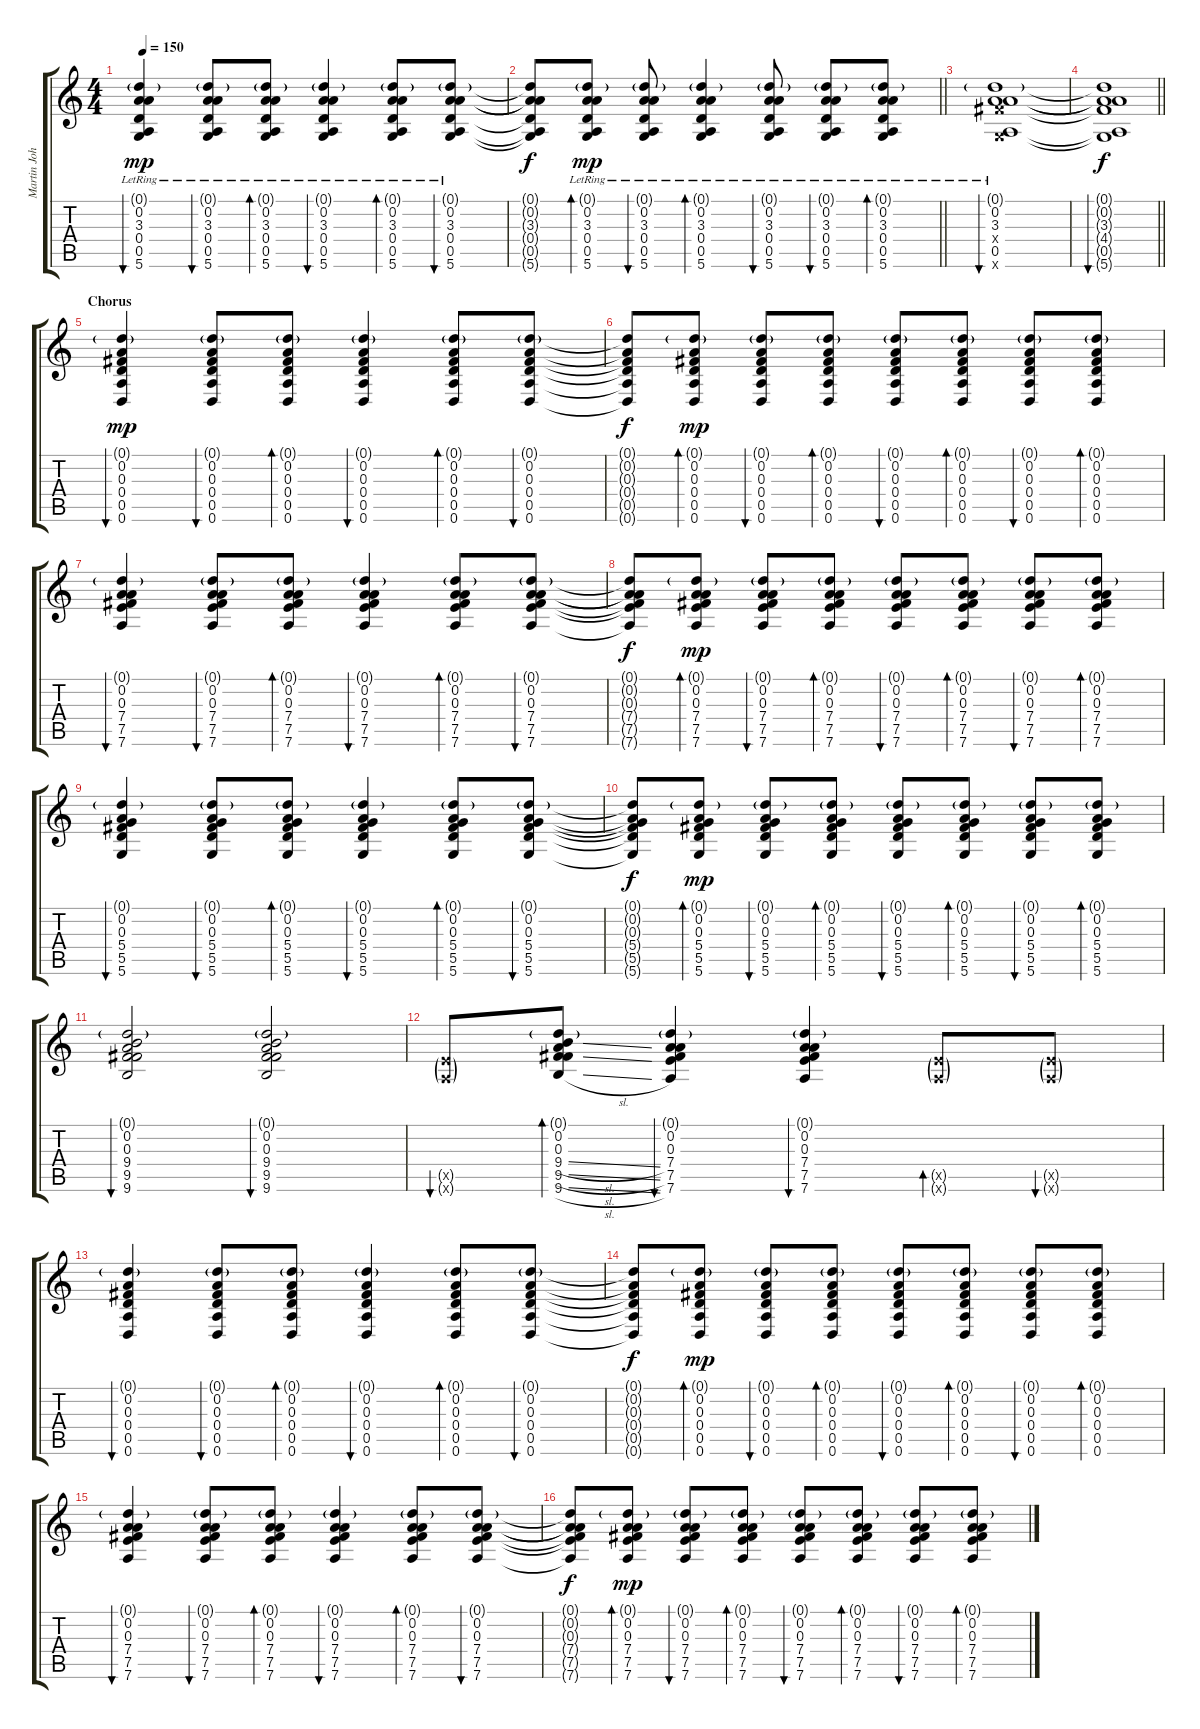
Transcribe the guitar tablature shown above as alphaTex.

\track ("Martin Johnson (Rhythm Guitar)" "Martin Joh") {instrument acousticguitarsteel}
\staff {score tabs}
\tuning (D4 A3 Gb3 D3 A2 D2) {hide}
\ts (4 4)
\tempo 150
\clef g2
\ks c
(0.1{g lr} 0.2{lr} 3.3{lr} 0.4{lr} 0.5{lr} 5.6{lr}).4{bu 240 dy mp} (0.1{g lr} 0.2{lr} 3.3{lr} 0.4{lr} 0.5{lr} 5.6{lr}).8{bu 60} (0.1{g lr} 0.2{lr} 3.3{lr} 0.4{lr} 0.5{lr} 5.6{lr}).8{bd 60} (0.1{g lr} 0.2{lr} 3.3{lr} 0.4{lr} 0.5{lr} 5.6{lr}).4{bu 60} (0.1{g lr} 0.2{lr} 3.3{lr} 0.4{lr} 0.5{lr} 5.6{lr}).8{bd 60} (0.1{g lr} 0.2{lr} 3.3{lr} 0.4{lr} 0.5{lr} 5.6{lr}).8{bu 60} |
\barLineRight lightlight
(0.1{t} 0.2{t} 3.3{t} 0.4{t} 0.5{t} 5.6{t}).8{dy f} (0.1{g lr} 0.2{lr} 3.3{lr} 0.4{lr} 0.5{lr} 5.6{lr}).8{bd 60 dy mp} (0.1{g lr} 0.2{lr} 3.3{lr} 0.4{lr} 0.5{lr} 5.6{lr}).8{bu 60} (0.1{g lr} 0.2{lr} 3.3{lr} 0.4{lr} 0.5{lr} 5.6{lr}).4{bd 60} (0.1{g lr} 0.2{lr} 3.3{lr} 0.4{lr} 0.5{lr} 5.6{lr}).8{bu 60} (0.1{g lr} 0.2{lr} 3.3{lr} 0.4{lr} 0.5{lr} 5.6{lr}).8{bu 60} (0.1{g lr} 0.2{lr} 3.3{lr} 0.4{lr} 0.5{lr} 5.6{lr}).8{bd 60} |
(0.1{g lr} 0.2{lr} 3.3{lr} 4.4{x} 0.5{lr} 5.6{x}).1{bu 240} |
\barLineRight lightlight
(0.1{t} 0.2{t} 3.3{t} 4.4{t} 0.5{t} 5.6{t}).1{bu 240 dy f} |
\section ("" "Chorus")
(0.1{g} 0.2 0.3 0.4 0.5 0.6).4{bu 240 dy mp instrument overdrivenguitar} (0.1{g} 0.2 0.3 0.4 0.5 0.6).8{bu 60} (0.1{g} 0.2 0.3 0.4 0.5 0.6).8{bd 60} (0.1{g} 0.2 0.3 0.4 0.5 0.6).4{bu 60} (0.1{g} 0.2 0.3 0.4 0.5 0.6).8{bd 60} (0.1{g} 0.2 0.3 0.4 0.5 0.6).8{bu 60} |
(0.1{t} 0.2{t} 0.3{t} 0.4{t} 0.5{t} 0.6{t}).8{dy f} (0.1{g} 0.2 0.3 0.4 0.5 0.6).8{bd 60 dy mp} (0.1{g} 0.2 0.3 0.4 0.5 0.6).8{bu 60} (0.1{g} 0.2 0.3 0.4 0.5 0.6).8{bd 60} (0.1{g} 0.2 0.3 0.4 0.5 0.6).8{bu 60} (0.1{g} 0.2 0.3 0.4 0.5 0.6).8{bd 60} (0.1{g} 0.2 0.3 0.4 0.5 0.6).8{bu 60} (0.1{g} 0.2 0.3 0.4 0.5 0.6).8{bd 60} |
(0.1{g} 0.2 0.3 7.4 7.5 7.6).4{bu 120} (0.1{g} 0.2 0.3 7.4 7.5 7.6).8{bu 60} (0.1{g} 0.2 0.3 7.4 7.5 7.6).8{bd 60} (0.1{g} 0.2 0.3 7.4 7.5 7.6).4{bu 60} (0.1{g} 0.2 0.3 7.4 7.5 7.6).8{bd 60} (0.1{g} 0.2 0.3 7.4 7.5 7.6).8{bu 60} |
(0.1{t} 0.2{t} 0.3{t} 7.4{t} 7.5{t} 7.6{t}).8{dy f} (0.1{g} 0.2 0.3 7.4 7.5 7.6).8{bd 60 dy mp} (0.1{g} 0.2 0.3 7.4 7.5 7.6).8{bu 60} (0.1{g} 0.2 0.3 7.4 7.5 7.6).8{bd 60} (0.1{g} 0.2 0.3 7.4 7.5 7.6).8{bu 60} (0.1{g} 0.2 0.3 7.4 7.5 7.6).8{bd 60} (0.1{g} 0.2 0.3 7.4 7.5 7.6).8{bu 60} (0.1{g} 0.2 0.3 7.4 7.5 7.6).8{bd 60} |
(0.1{g} 0.2 0.3 5.4 5.5 5.6).4{bu 120} (0.1{g} 0.2 0.3 5.4 5.5 5.6).8{bu 60} (0.1{g} 0.2 0.3 5.4 5.5 5.6).8{bd 60} (0.1{g} 0.2 0.3 5.4 5.5 5.6).4{bu 60} (0.1{g} 0.2 0.3 5.4 5.5 5.6).8{bd 60} (0.1{g} 0.2 0.3 5.4 5.5 5.6).8{bu 60} |
(0.1{t} 0.2{t} 0.3{t} 5.4{t} 5.5{t} 5.6{t}).8{dy f} (0.1{g} 0.2 0.3 5.4 5.5 5.6).8{bd 60 dy mp} (0.1{g} 0.2 0.3 5.4 5.5 5.6).8{bu 60} (0.1{g} 0.2 0.3 5.4 5.5 5.6).8{bd 60} (0.1{g} 0.2 0.3 5.4 5.5 5.6).8{bu 60} (0.1{g} 0.2 0.3 5.4 5.5 5.6).8{bd 60} (0.1{g} 0.2 0.3 5.4 5.5 5.6).8{bu 60} (0.1{g} 0.2 0.3 5.4 5.5 5.6).8{bd 60} |
(0.1{g} 0.2 0.3 9.4 9.5 9.6).2{bu 120} (0.1{g} 0.2 0.3 9.4 9.5 9.6).2{bu 120} |
(7.5{g x} 7.6{g x}).8{bu 60} (0.1{g} 0.2 0.3 9.4{sl} 9.5{sl} 9.6{sl}).8{bd 60} (0.1{g} 0.2 0.3 7.4 7.5 7.6).4{bu 120} (0.1{g} 0.2 0.3 7.4 7.5 7.6).4{bu 60} (7.5{g x} 7.6{g x}).8{bd 60} (7.5{g x} 7.6{g x}).8{bu 60} |
(0.1{g} 0.2 0.3 0.4 0.5 0.6).4{bu 240 instrument overdrivenguitar} (0.1{g} 0.2 0.3 0.4 0.5 0.6).8{bu 60} (0.1{g} 0.2 0.3 0.4 0.5 0.6).8{bd 60} (0.1{g} 0.2 0.3 0.4 0.5 0.6).4{bu 60} (0.1{g} 0.2 0.3 0.4 0.5 0.6).8{bd 60} (0.1{g} 0.2 0.3 0.4 0.5 0.6).8{bu 60} |
(0.1{t} 0.2{t} 0.3{t} 0.4{t} 0.5{t} 0.6{t}).8{dy f} (0.1{g} 0.2 0.3 0.4 0.5 0.6).8{bd 60 dy mp} (0.1{g} 0.2 0.3 0.4 0.5 0.6).8{bu 60} (0.1{g} 0.2 0.3 0.4 0.5 0.6).8{bd 60} (0.1{g} 0.2 0.3 0.4 0.5 0.6).8{bu 60} (0.1{g} 0.2 0.3 0.4 0.5 0.6).8{bd 60} (0.1{g} 0.2 0.3 0.4 0.5 0.6).8{bu 60} (0.1{g} 0.2 0.3 0.4 0.5 0.6).8{bd 60} |
(0.1{g} 0.2 0.3 7.4 7.5 7.6).4{bu 120} (0.1{g} 0.2 0.3 7.4 7.5 7.6).8{bu 60} (0.1{g} 0.2 0.3 7.4 7.5 7.6).8{bd 60} (0.1{g} 0.2 0.3 7.4 7.5 7.6).4{bu 60} (0.1{g} 0.2 0.3 7.4 7.5 7.6).8{bd 60} (0.1{g} 0.2 0.3 7.4 7.5 7.6).8{bu 60} |
(0.1{t} 0.2{t} 0.3{t} 7.4{t} 7.5{t} 7.6{t}).8{dy f} (0.1{g} 0.2 0.3 7.4 7.5 7.6).8{bd 60 dy mp} (0.1{g} 0.2 0.3 7.4 7.5 7.6).8{bu 60} (0.1{g} 0.2 0.3 7.4 7.5 7.6).8{bd 60} (0.1{g} 0.2 0.3 7.4 7.5 7.6).8{bu 60} (0.1{g} 0.2 0.3 7.4 7.5 7.6).8{bd 60} (0.1{g} 0.2 0.3 7.4 7.5 7.6).8{bu 60} (0.1{g} 0.2 0.3 7.4 7.5 7.6).8{bd 60}
